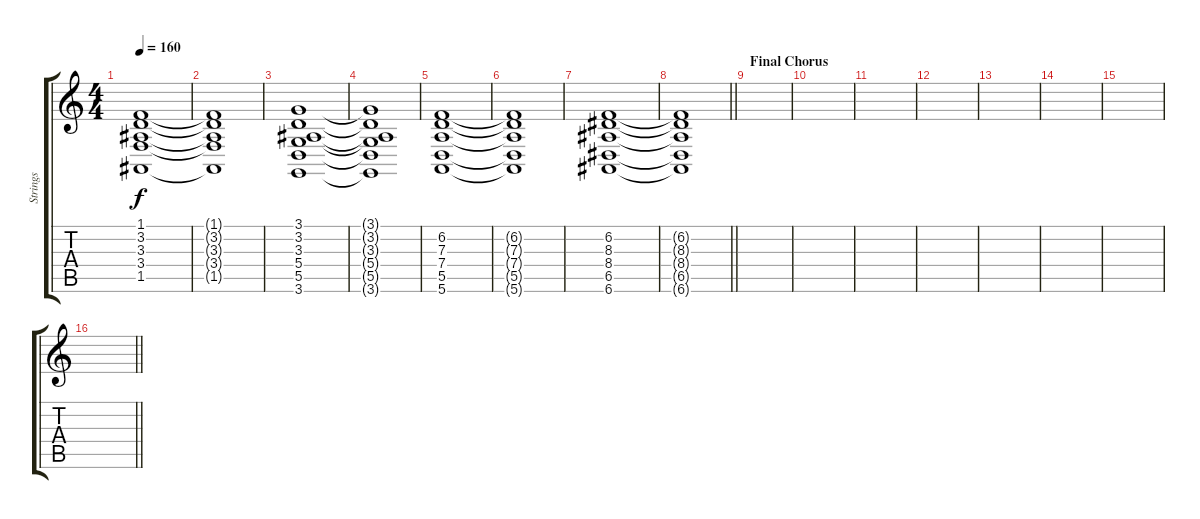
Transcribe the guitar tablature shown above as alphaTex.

\track ("Strings" "Strings") {instrument stringensemble1}
\staff {score tabs}
\tuning (E4 B3 G3 D3 A2 E2) {hide}
\ts (4 4)
\tempo 160
\clef g2
\ks c
(1.1 3.2 3.3 3.4 1.5).1{dy f volume 13} |
(1.1{t} 3.2{t} 3.3{t} 3.4{t} 1.5{t}).1 |
(3.1 3.2 3.3 5.4 5.5 3.6).1 |
(3.1{t} 3.2{t} 3.3{t} 5.4{t} 5.5{t} 3.6{t}).1 |
(6.2 7.3 7.4 5.5 5.6).1 |
(6.2{t} 7.3{t} 7.4{t} 5.5{t} 5.6{t}).1 |
(6.2 8.3 8.4 6.5 6.6).1 |
\barLineRight lightlight
(6.2{t} 8.3{t} 8.4{t} 6.5{t} 6.6{t}).1 |
\section ("" "Final Chorus")
|
|
|
|
|
|
|
\barLineRight lightlight
